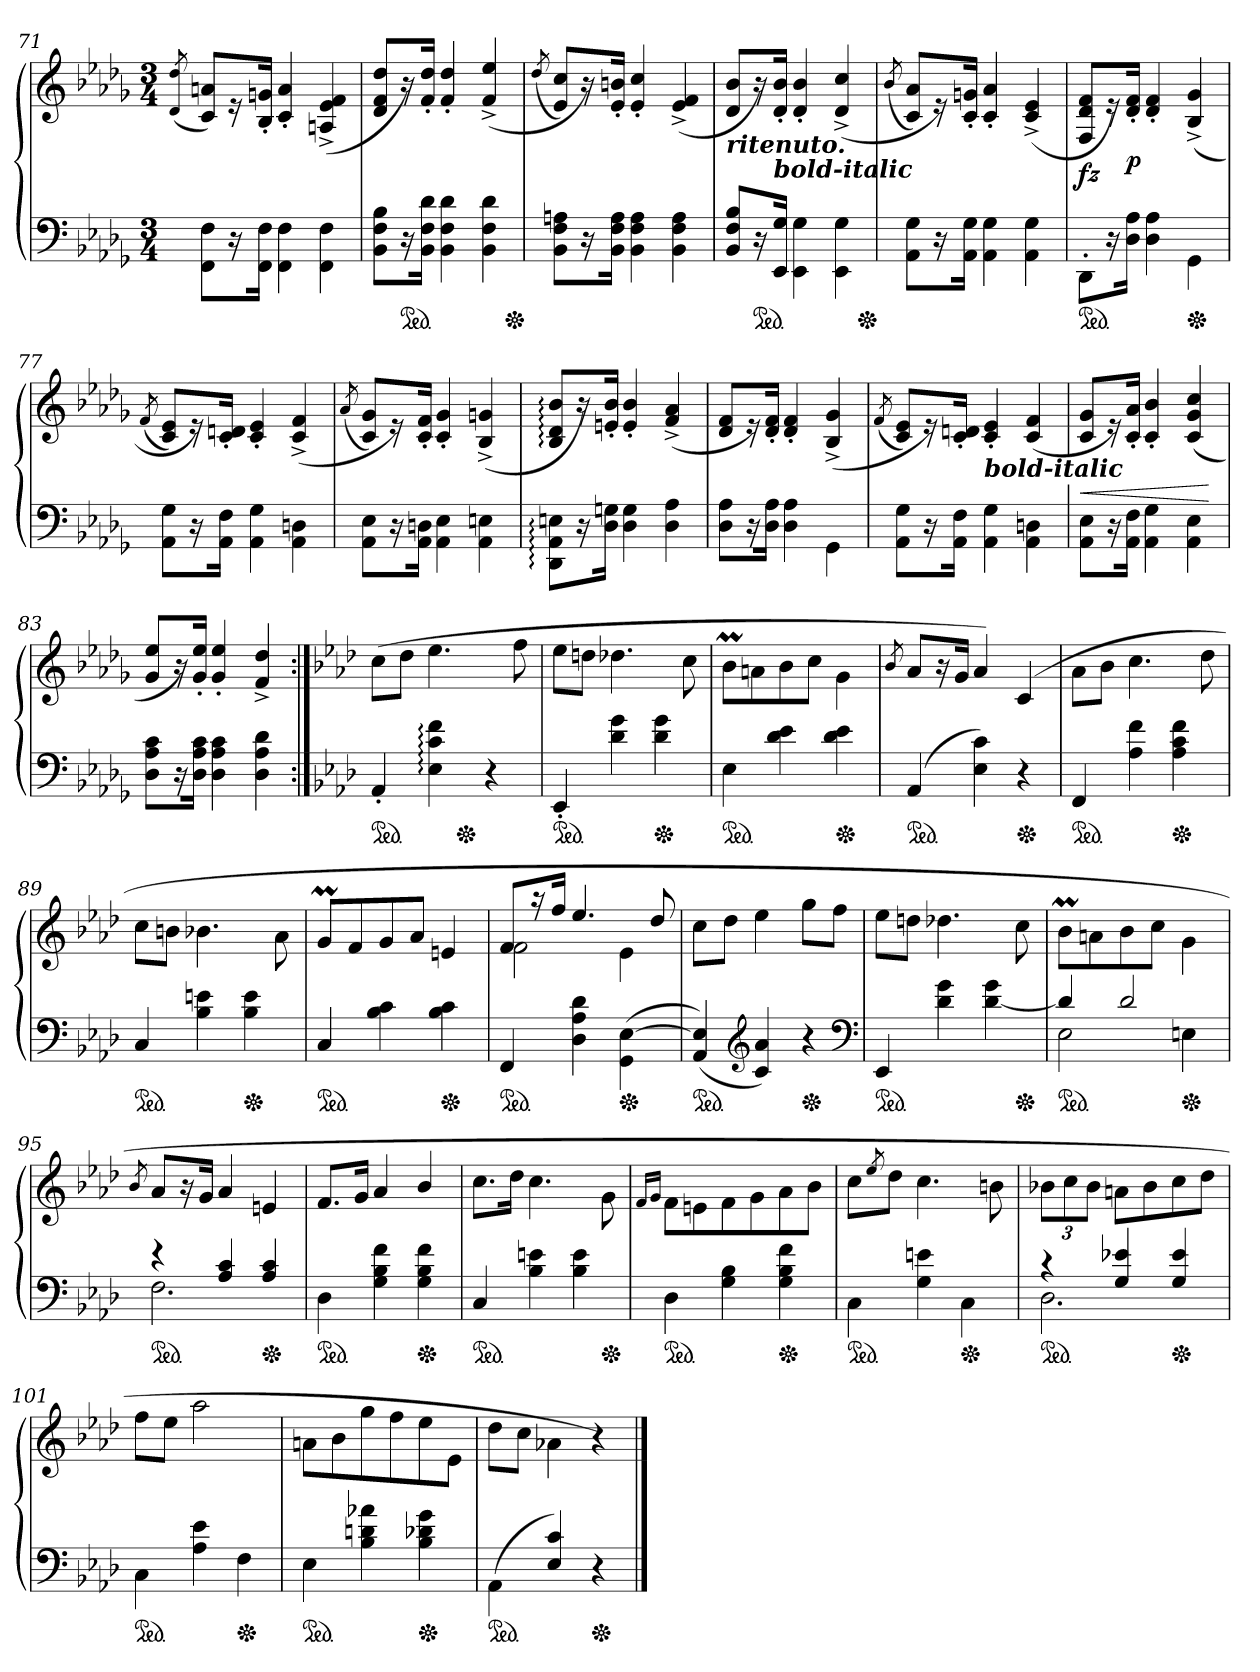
**kern	**kern	**dynam
*part1	*part1	*part1
*staff2	*staff1	*staff1/2
*clefF4	*clefG2	*
*k[b-e-a-d-g-]	*k[b-e-a-d-g-]	*
*M3/4	*M3/4	*
=71	=71	=71
.	(<8qd-/ 8qdd-/	.
8FF\ 8F\L	8c 8anL)	.
16r	16r	.
16FF\ 16F\Jk	16B-'> 16gn'>Jk	.
4FF\ 4F\	4c'> 4a'>	.
4FF\ 4F\	(>4An^ 4e-^ 4f^	.
=72	=72	=72
8BB- 8F 8B-L	8d- 8f 8dd-L	.
*ped	*	*
16r	16r)	.
16BB- 16F 16d-Jk	16f'> 16dd-'>Jk	.
4BB- 4F 4d-	4f'> 4dd-'>	.
4BB- 4F 4d-	(>4f^/ 4ee-^/	.
*Xped	*	*
=73	=73	=73
.	(<8qdd-/	.
8BB- 8F 8AnL	8e- 8ccL)	.
16r	16r)	.
16BB- 16F 16AJk	16e-'> 16bn'>Jk	.
4BB- 4F 4A	4e-'> 4cc'>	.
4BB- 4F 4A	(>4e-^ 4f^	.
=74	=74	=74
!	!LO:TX:b:Bi:t=ritenuto.	!
8BB- 8F 8B-L	8d- 8b-L	.
*ped	*	*
16r	16r)	.
!	!LO:TX:c:Bi:t=bold-italic	!
16EE- 16G-Jk	16d-'> 16b-'>Jk	.
4EE-\ 4G-\	4d-'> 4b-'>	.
4EE-\ 4G-\	(>4d-^ 4cc^	.
*Xped	*	*
=75	=75	=75
.	(<8qb-/	.
8AA- 8G-L	8c 8a-L)	.
16r	16r)	.
16AA- 16G-Jk	16c'> 16gn'>Jk	.
4AA- 4G-	4c'> 4a-'>	.
4AA- 4G-	(>4c^ 4e-^	.
=76	=76	=76
*ped	*	*
8DD-'>\L	8F/ 8d-/ 8f/L	fz
16r	16r)	.
16D- 16A-Jk	16d-'> 16f'>Jk	p
4D- 4A-	4d-'> 4f'>	.
*Xped	*	*
4GG-\	(>4B-^ 4g-^	.
=77	=77	=77
.	(<8qf/	.
8AA-\ 8G-\L	8c 8e-L)	.
16r	16r)	.
16AA- 16FJk	16c'> 16dn'>Jk	.
4AA- 4G-	4c'> 4e-'>	.
4AA-\ 4Dn\	(>4c^ 4f^	.
=78	=78	=78
.	(<8qa-/	.
8AA-\ 8E-\L	8c 8g-L)	.
16r	16r)	.
16AA- 16DnJk	16c'> 16f'>Jk	.
4AA-\ 4E-\	4c'> 4g-'>	.
4AA-\ 4En\	(>4B-^ 4gn^	.
=79	=79	=79
8DD-:\ 8AA-:\ 8En:\L	8B-: 8d-: 8b-:L	.
16r	16r)	.
16D- 16GnJk	16en'> 16b-'>Jk	.
4D- 4G	4e'> 4b-'>	.
4D- 4A-	(>4f^ 4a-^	.
=80	=80	=80
8D- 8A-L	8d- 8fL	.
16r	16r)	.
16D- 16A-Jk	16d-'> 16f'>Jk	.
4D- 4A-	4d-'> 4f'>	.
4GG-\	(>4B-^ 4g-^	.
=81	=81	=81
.	(<8qf/	.
8AA-\ 8G-\L	8c 8e-L)	.
16r	16r)	.
16AA- 16FJk	16c'> 16dn'>Jk	.
!	!LO:TX:c:Bi:t=bold-italic	!
4AA- 4G-	4c'> 4e-'>	.
4AA-\ 4Dn\	(>4c 4f	.
=82	=82	=82
8AA-\ 8E-\L	8c 8g-L	<
16r	16r)	.
16AA- 16FJk	16c'> 16a-'>Jk	.
4AA- 4G-	4c'> 4b-'>	.
4AA-\ 4E-\	(>4c 4g- 4cc	.
.	.	[
=83	=83	=83
8D- 8A- 8cL	8g-/ 8ee-/L	.
16r	16r)	.
16D- 16A- 16cJk	16g-'> 16ee-'>Jk	.
4D- 4A- 4c	4g-'>/ 4ee-'>/	.
4D- 4A- 4d-	4f^ 4dd-^	.
=84:|!	=84:|!	=84:|!
*k[b-e-a-d-]	*k[b-e-a-d-]	*
*ped	*	*
*	*^	*
4AA-'<	(>8ccL	4.ryy	.
.	8dd-J	.	.
4E-: 4c: 4f:	4.ee-	.	.
*Xped	*	*	*
.	.	4.ryy	.
4r	.	.	.
.	8ff	.	.
*	*v	*v	*
=85	=85	=85
*ped	*	*
4EE-'<	8ee-L	.
.	8ddnJ	.
4d- 4g	4.dd-X	.
*Xped	*	*
4d- 4g	.	.
.	8cc	.
=86	=86	=86
*ped	*	*
4E-	8b-ML	.
.	8an	.
4d- 4e-	8b-	.
.	8ccJ	.
*Xped	*	*
4d- 4e-	4g\	.
=87	=87	=87
.	8qb-/	.
*ped	*	*
(>4AA-	8a-L	.
.	16r	.
.	16gJk	.
4E- 4c)	4a-)	.
*Xped	*	*
4r	(>4c	.
=88	=88	=88
*ped	*	*
4FF	8a-\L	.
.	8b-J	.
4A- 4f	4.cc	.
*Xped	*	*
4A- 4c 4f	.	.
.	8dd-	.
=89	=89	=89
*ped	*	*
4C	8ccL	.
.	8bnJ	.
4B- 4en	4.b-X	.
*Xped	*	*
4B- 4e	.	.
.	8a-\	.
=90	=90	=90
*ped	*	*
4C	8gmL	.
.	8f	.
4B- 4c	8g	.
.	8a-J	.
*Xped	*	*
4B- 4c	4en	.
=91	=91	=91
!	!LO:N:vis=2	!
*	*^	*
*ped	*	*	*
4FF	8f	2f	.
.	16r	.	.
.	16ffJJ	.	.
4D- 4A- 4d-	4.ee-	.	.
*Xped	*	*	*
(<4GG\ [4E-\	.	4e-	.
.	8dd-	.	.
*	*v	*v	*
=92	=92	=92
*ped	*	*
(>4AA- 4E-])	8ccL	.
.	8dd-J	.
*clefG2	*	*
4c 4a-)	4ee-	.
*Xped	*	*
4r	8ggL	.
.	8ffJ	.
*clefF4	*	*
=93	=93	=93
*ped	*	*
4EE-	8ee-L	.
.	8ddnJ	.
4d- 4g	4.dd-X	.
[4d- 4g	.	.
*Xped	*	*
.	8cc	.
=94	=94	=94
*^	*	*
*ped	*	*	*
4d-]	2E-	8b-ML	.
.	.	8an	.
2d-	.	8b-	.
.	.	8ccJ	.
*Xped	*	*	*
.	4En	4g\	.
=95	=95	=95	=95
.	.	8qb-/	.
*ped	*	*	*
4re	2.F	8a-L	.
.	.	16r	.
.	.	16gJk	.
4A- 4c	.	4a-	.
*Xped	*	*	*
4A- 4c	.	4en	.
*v	*v	*	*
=96	=96	=96
*ped	*	*
4D-	8.fL	.
.	16gJk	.
4G 4B- 4f	4a-	.
*Xped	*	*
4G 4B- 4f	4b-/	.
=97	=97	=97
*ped	*	*
4C	8.ccL	.
.	16dd-Jk	.
4B- 4en	4.cc	.
4B- 4e	.	.
*Xped	*	*
.	8g\	.
=98	=98	=98
.	16qqf/LL	.
.	16qqg/JJ	.
*ped	*	*
4D-	8f\L	.
.	8en	.
4G 4B-	8f	.
.	8g	.
*Xped	*	*
4G 4B- 4f	8a-	.
.	8b-J	.
=99	=99	=99
*ped	*	*
4C\	8ccL	.
.	8qee-/	.
.	8dd-J	.
4G 4en	4.cc	.
*Xped	*	*
4C\	.	.
.	8bn	.
=100	=100	=100
*^	*	*
*ped	*	*	*
4rc	2.D-	12b-XL	.
.	.	12cc	.
.	.	12b-J	.
4G 4e-X	.	8anL	.
.	.	8b-	.
*Xped	*	*	*
4G 4e-	.	8cc	.
.	.	8dd-J	.
*v	*v	*	*
=101	=101	=101
*ped	*	*
4C\	8ffL	.
.	8ee-J	.
4A- 4e-	2aa-	.
*Xped	*	*
4F	.	.
=102	=102	=102
*ped	*	*
4E-	8anL	.
.	8b-	.
4B- 4dn 4a-X	8gg	.
.	8ff	.
*Xped	*	*
4B- 4d-X 4g	8ee-	.
.	8e-J	.
=103	=103	=103
*ped	*	*
(>4AA-\	8dd-L	.
.	8ccJ	.
4E-/ 4c/)	4a-X\	.
*Xped	*	*
4r	4r)	.
==	==	==
*-	*-	*-
